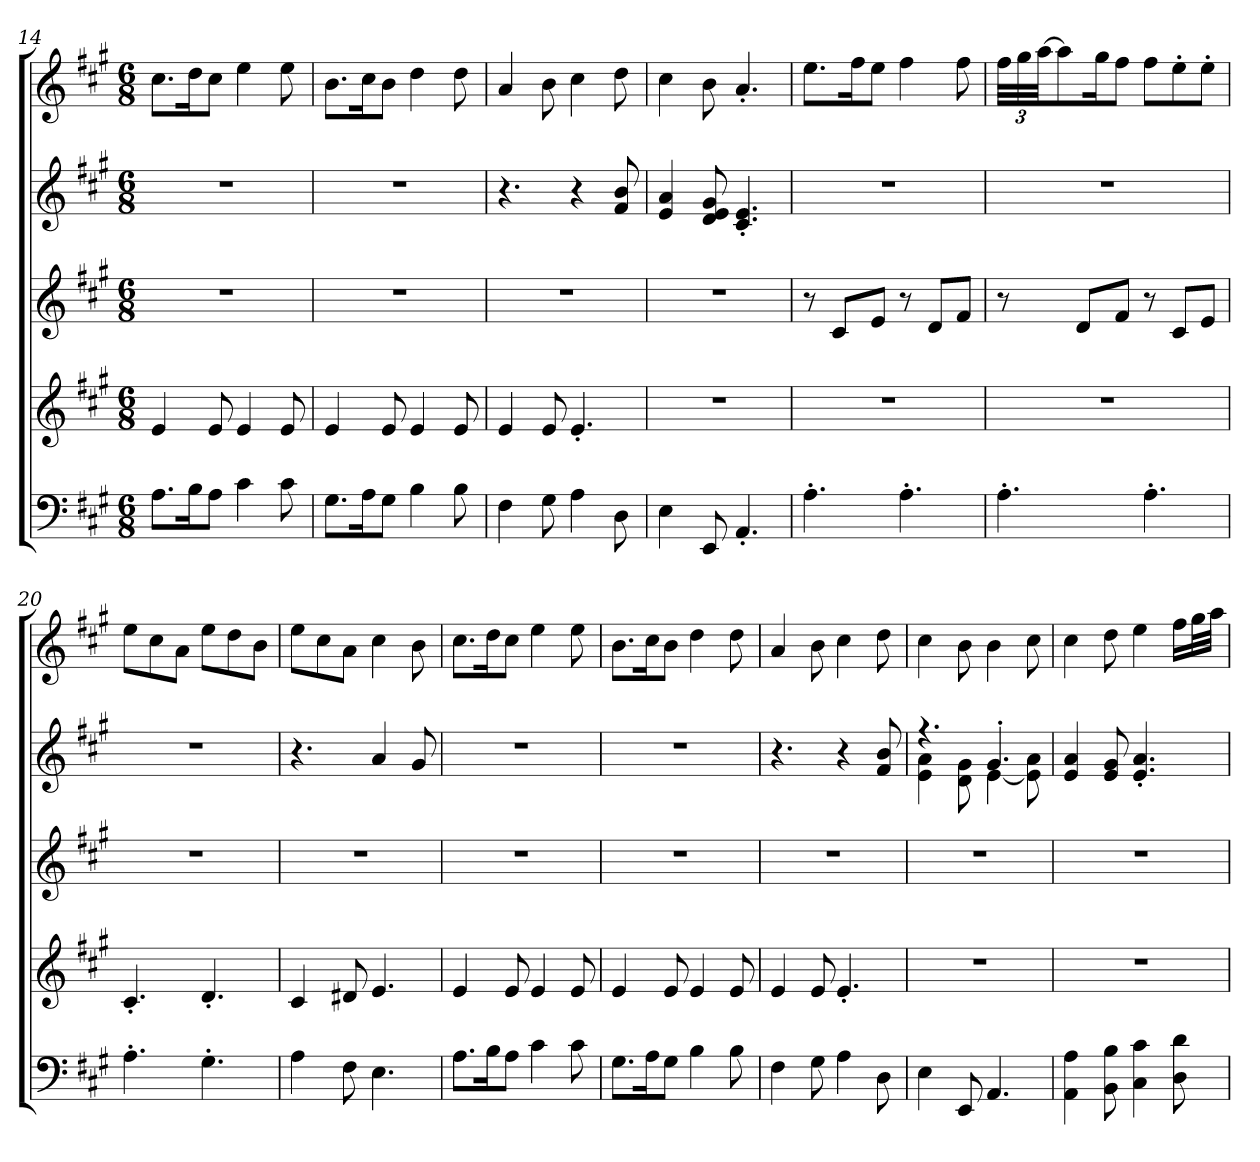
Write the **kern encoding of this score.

**kern	**kern	**kern	**kern	**kern
*part5	*part4	*part3	*part2	*part1
*staff5	*staff4	*staff3	*staff2	*staff1
*clefF4	*clefG2	*clefG2	*clefG2	*clefG2
*k[f#c#g#]	*k[f#c#g#]	*k[f#c#g#]	*k[f#c#g#]	*k[f#c#g#]
*M6/8	*M6/8	*M6/8	*M6/8	*M6/8
*MM56	*MM56	*MM56	*MM56	*MM56
=14	=14	=14	=14	=14
8.A\L	4e/	2.r	2.r	8.cc#\L
16B\K	.	.	.	16dd\K
8A\J	8e/	.	.	8cc#\J
4c#\	4e/	.	.	4ee\
8c#\	8e/	.	.	8ee\
=15	=15	=15	=15	=15
*	*	*	*	*MM56
8.G#\L	4e/	2.r	2.r	8.b\L
16A\K	.	.	.	16cc#\K
8G#\J	8e/	.	.	8b\J
4B\	4e/	.	.	4dd\
*	*	*	*	*MM47
8B\	8e/	.	.	8dd\
=16	=16	=16	=16	=16
*	*	*	*	*MM56
4F#\	4e/	2.r	4.r	4a/
8G#\	8e/	.	.	8b\
4A\	4.e'/	.	4r	4cc#\
8D\	.	.	8f#/ 8b/	8dd\
=17	=17	=17	=17	=17
4E\	2.r	2.r	4e/ 4a/	4cc#\
*	*	*	*	*MM45
8EE/	.	.	8d/ 8e/ 8g#/	8b\
*	*	*	*	*MM44
4.AA'/	.	.	4.c#/' 4.e/'	4.a'/
!!LO:LB:g=z
=18	=18	=18	=18	=18
*	*	*	*	*MM56
4.A'\	2.r	8r	2.r	8.ee\L
.	.	8c#/L	.	.
.	.	.	.	16ff#\K
.	.	8e/J	.	8ee\J
*	*	*	*	*MM56
4.A'\	.	8r	.	4ff#\
.	.	8d/L	.	.
.	.	8f#/J	.	8ff#\
=19	=19	=19	=19	=19
*	*	*	*	*Xbrackettup
*	*	*	*	*MM56
4.A'\	2.r	8r	2.r	48ff#\LLL
.	.	.	.	48gg#\
.	.	.	.	[48aa\JJ
.	.	.	.	8aa\]
.	.	8d/L	.	.
.	.	.	.	16gg#\K
.	.	8f#/J	.	8ff#\J
*	*	*	*	*MM56
4.A'\	.	8r	.	8ff#\L
.	.	8c#/L	.	8ee'\
.	.	8e/J	.	8ee'\J
=20	=20	=20	=20	=20
*	*	*	*	*MM56
4.A'\	4.c#'/	2.r	2.r	8ee\L
.	.	.	.	8cc#\
.	.	.	.	8a\J
*	*	*	*	*MM56
4.G#'\	4.d'/	.	.	8ee\L
.	.	.	.	8dd\
.	.	.	.	8b\J
=21	=21	=21	=21	=21
*	*	*	*	*MM56
4A\	4c#/	2.r	4.r	8ee\L
.	.	.	.	8cc#\
8F#\	8d#X/	.	.	8a\J
*	*	*	*	*MM51
4.E\	4.e/	.	4a/	4cc#\
*	*	*	*	*MM27
.	.	.	8g#/	8b\
=22	=22	=22	=22	=22
*	*	*	*	*MM56
8.A\L	4e/	2.r	2.r	8.cc#\L
16B\K	.	.	.	16dd\K
8A\J	8e/	.	.	8cc#\J
4c#\	4e/	.	.	4ee\
*	*	*	*	*MM49
8c#\	8e/	.	.	8ee\
!!LO:PB:g=z
=23	=23	=23	=23	=23
*	*	*	*	*MM56
8.G#\L	4e/	2.r	2.r	8.b\L
16A\K	.	.	.	16cc#\K
8G#\J	8e/	.	.	8b\J
4B\	4e/	.	.	4dd\
*	*	*	*	*MM47
8B\	8e/	.	.	8dd\
=24	=24	=24	=24	=24
*	*	*	*	*MM56
4F#\	4e/	2.r	4.r	4a/
8G#\	8e/	.	.	8b\
4A\	4.e'/	.	4r	4cc#\
8D\	.	.	8f#/ 8b/	8dd\
=25	=25	=25	=25	=25
*	*	*	*	*MM53
*	*	*	*^	*
4E\	2.r	2.r	4.r	4e\ 4a\	4cc#\
*	*	*	*	*	*MM51
8EE/	.	.	.	8d\ 8g#\	8b\
4.AA/	.	.	4.g#'/	[4e\	4b\
.	.	.	.	8e\] 8a\	8cc#\
*	*	*	*v	*v	*
=26	=26	=26	=26	=26
*	*	*	*	*MM56
4AA\ 4A\	2.r	2.r	4e/ 4a/	4cc#\
8BB\ 8B\	.	.	8e/ 8g#/	8dd\
*	*	*	*	*MM56
4C#\ 4c#\	.	.	4.e/' 4.a/'	4ee\
8D\ 8d\	.	.	.	16ff#\LL
.	.	.	.	32gg#\L
.	.	.	.	32aa\JJJ
=	=	=	=	=
*-	*-	*-	*-	*-
